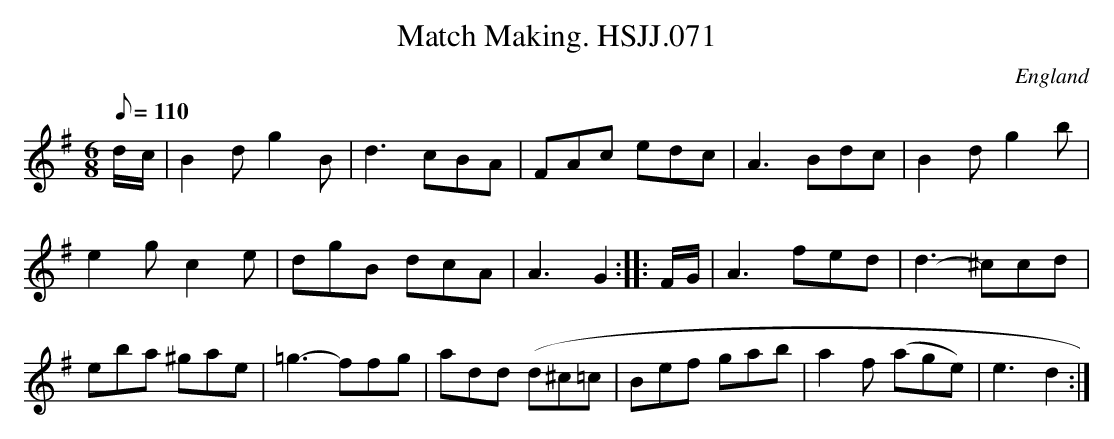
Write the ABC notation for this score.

X:1
T:Match Making. HSJJ.071
M:6/8
L:1/8
Q:110
O:England
K:G
d/-c/|B2dg2B|d3cBA|FAc edc|A3-Bdc|B2dg2b|!e2gc2e|dgB dcA|A3-G2:|
|:F/G/|A3fed|d3-^cc-d|!eba ^gae|=g3-ff-g|add (d^c=c|Bef gab|a2f (age)|e3
-d2:|]
